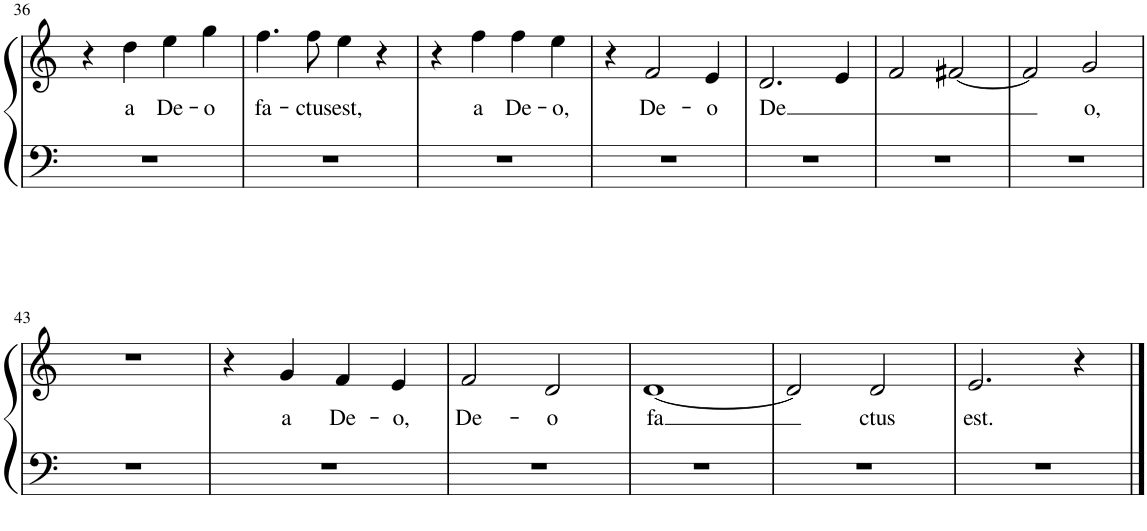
**kern	**kern	**text
*part1	*part1	*part1
*staff2	*staff1	*staff1
*I"Piano	*	*
*I'Pno.	*	*
!!LO:PB:g=z
*clefF4	*clefG2	*
*k[]	*k[]	*
*M4/4	*M4/4	*
*met(c)	*met(c)	*
=36	=36	=36
1r	4r	.
!	!	!LO:LY:b
.	4dd\	a
!	!	!LO:LY:b
.	4ee\	De-
!	!	!LO:LY:b
.	4gg\	-o
=37	=37	=37
!	!	!LO:LY:b
1r	4.ff\	fa-
!	!	!LO:LY:b
.	8ff\	-ctus
!	!	!LO:LY:b
.	4ee\	est,
.	4r	.
=38	=38	=38
1r	4r	.
!	!	!LO:LY:b
.	4ff\	a
!	!	!LO:LY:b
.	4ff\	De-
!	!	!LO:LY:b
.	4ee\	-o,
=39	=39	=39
1r	4r	.
!	!	!LO:LY:b
.	2f/	De-
!	!	!LO:LY:b
.	4e/	-o
=40	=40	=40
!	!	!LO:LY:b
1r	2.d/	De
.	4e/	.
=41	=41	=41
1r	2f/	.
.	[2f#X/	.
=42	=42	=42
1r	2f#/]	.
!	!	!LO:LY:b
.	2g/	o,
!!LO:LB:g=z
=43	=43	=43
1r	1r	.
=44	=44	=44
1r	4r	.
!	!	!LO:LY:b
.	4g/	a
!	!	!LO:LY:b
.	4f/	De-
!	!	!LO:LY:b
.	4e/	-o,
=45	=45	=45
!	!	!LO:LY:b
1r	2f/	De-
!	!	!LO:LY:b
.	2d/	-o
=46	=46	=46
!	!	!LO:LY:b
1r	[1d	fa
=47	=47	=47
1r	2d/]	.
!	!	!LO:LY:b
.	2d/	ctus
=48	=48	=48
!	!	!LO:LY:b
1r	2.e/	est.
.	4r	.
==	==	==
*-	*-	*-
